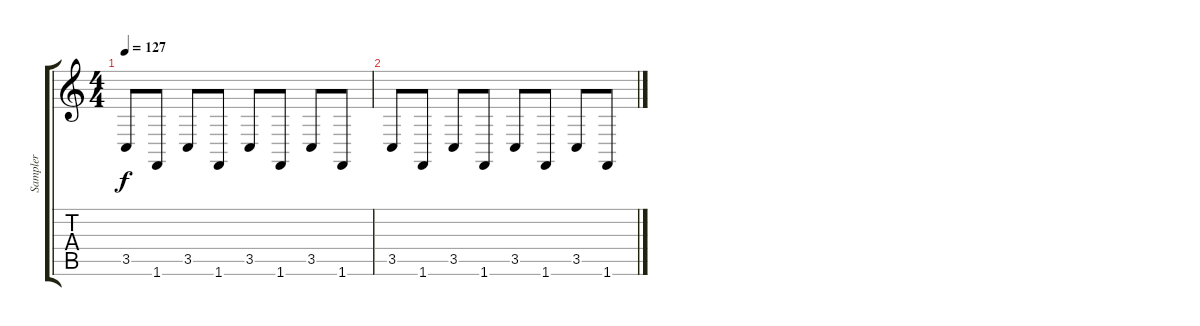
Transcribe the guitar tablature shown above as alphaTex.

\track ("Sampler" "Sampler") {instrument lead2sawtooth}
\staff {score tabs}
\tuning (E4 B3 G3 D3 A2 E2) {hide}
\ts (4 4)
\tempo 127
\clef g2
\ks c
3.5.8{dy f} 1.6.8 3.5.8 1.6.8 3.5.8 1.6.8 3.5.8 1.6.8 |
3.5.8 1.6.8 3.5.8 1.6.8 3.5.8 1.6.8 3.5.8 1.6.8
